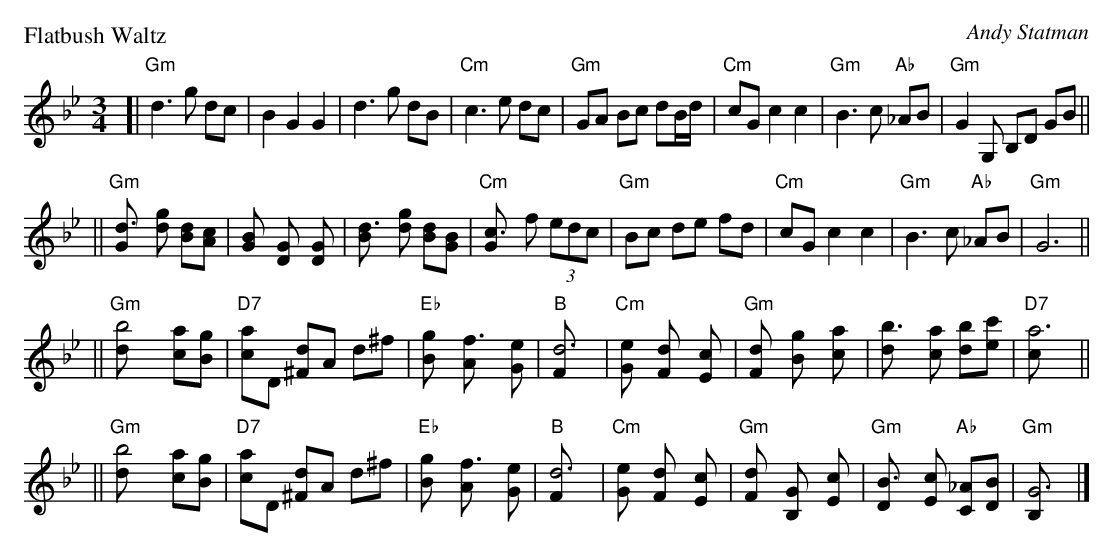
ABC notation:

X:1
P: Flatbush Waltz
C:Andy Statman
L:1/8
M:3/4
K:Gm
[| "Gm"d3 g dc | B2 G2 G2 | d3 g dB | "Cm"c3 e dc \
| "Gm"GA Bc dB/d/ | "Cm"cG c2 c2 | "Gm"B3 c "Ab"_AB  | "Gm"G2 G, B,D GB ||
|| "Gm"[d3G] [gd] [dB][cA] | [B2G] [G2D] [G2D] | [d3B] [gd] [dB][BG] | "Cm"[c3G] f (3edc \
| "Gm"Bc de fd | "Cm"cG c2 c2 | "Gm"B3 c "Ab"_AB  | "Gm"G6 ||
|| "Gm"[b4d] [ac][gB] | "D7"[ac]D [d^F]A d^f | "Eb"[g2B] [f3A] [eG] | "B"[d6F] \
| "Cm"[e2G] [d2F] [c2E] | "Gm"[d2F] [g2B] [a2c] | [b3d] [ac] [bd][c'e] | "D7"[a6c] ||
|| "Gm"[b4d] [ac][gB] | "D7"[ac]D [d^F]A d^f | "Eb"[g2B] [f3A] [eG] | "B"[d6F] \
| "Cm"[e2G] [d2F] [c2E] | "Gm"[d2F] [G2B,] [c2E] |  "Gm"[B3D] [cE] "Ab"[_AC][BD]  | "Gm"[G6B,] |]
